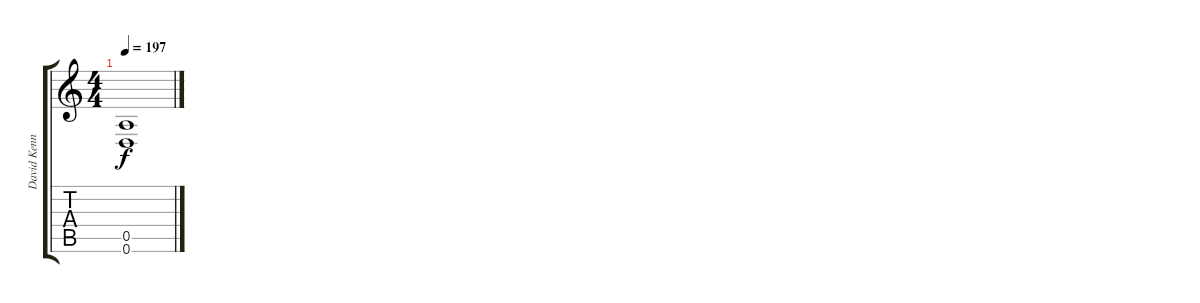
\track ("David Kennedy (Distortion)" "David Kenn") {instrument distortionguitar}
\staff {score tabs}
\tuning (E4 B3 G3 D3 A2 D2) {hide}
\ts (4 4)
\tempo 197
\clef g2
\ks c
(0.5{t} 0.6{t}).1{dy f}
